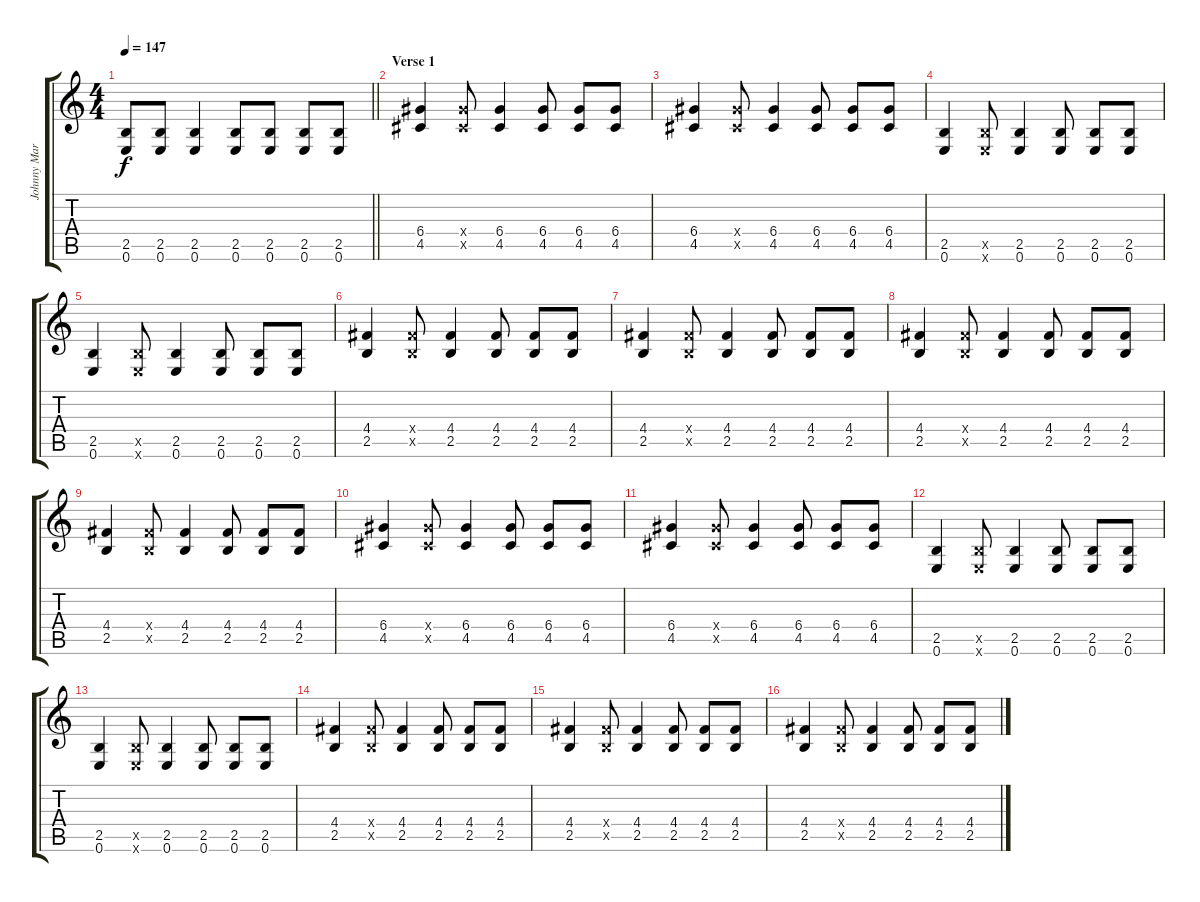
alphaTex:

\track ("Johnny Marr (Rhythm)" "Johnny Mar") {instrument overdrivenguitar}
\staff {score tabs}
\tuning (E4 B3 G3 D3 A2 E2) {hide}
\ts (4 4)
\tempo 147
\clef g2
\barLineRight lightlight
\ks c
(2.5{t} 0.6{t}).8{dy f} (2.5 0.6).8 (2.5 0.6).4 (2.5 0.6).8 (2.5 0.6).8 (2.5 0.6).8 (2.5 0.6).8 |
\section ("" "Verse 1")
(6.4 4.5).4 (6.4{x} 4.5{x}).8 (6.4 4.5).4 (6.4 4.5).8 (6.4 4.5).8 (6.4 4.5).8 |
(6.4 4.5).4 (6.4{x} 4.5{x}).8 (6.4 4.5).4 (6.4 4.5).8 (6.4 4.5).8 (6.4 4.5).8 |
(2.5 0.6).4 (2.5{x} 0.6{x}).8 (2.5 0.6).4 (2.5 0.6).8 (2.5 0.6).8 (2.5 0.6).8 |
(2.5 0.6).4 (2.5{x} 0.6{x}).8 (2.5 0.6).4 (2.5 0.6).8 (2.5 0.6).8 (2.5 0.6).8 |
(4.4 2.5).4 (4.4{x} 2.5{x}).8 (4.4 2.5).4 (4.4 2.5).8 (4.4 2.5).8 (4.4 2.5).8 |
(4.4 2.5).4 (4.4{x} 2.5{x}).8 (4.4 2.5).4 (4.4 2.5).8 (4.4 2.5).8 (4.4 2.5).8 |
(4.4 2.5).4 (4.4{x} 2.5{x}).8 (4.4 2.5).4 (4.4 2.5).8 (4.4 2.5).8 (4.4 2.5).8 |
(4.4 2.5).4 (4.4{x} 2.5{x}).8 (4.4 2.5).4 (4.4 2.5).8 (4.4 2.5).8 (4.4 2.5).8 |
(6.4 4.5).4 (6.4{x} 4.5{x}).8 (6.4 4.5).4 (6.4 4.5).8 (6.4 4.5).8 (6.4 4.5).8 |
(6.4 4.5).4 (6.4{x} 4.5{x}).8 (6.4 4.5).4 (6.4 4.5).8 (6.4 4.5).8 (6.4 4.5).8 |
(2.5 0.6).4 (2.5{x} 0.6{x}).8 (2.5 0.6).4 (2.5 0.6).8 (2.5 0.6).8 (2.5 0.6).8 |
(2.5 0.6).4 (2.5{x} 0.6{x}).8 (2.5 0.6).4 (2.5 0.6).8 (2.5 0.6).8 (2.5 0.6).8 |
(4.4 2.5).4 (4.4{x} 2.5{x}).8 (4.4 2.5).4 (4.4 2.5).8 (4.4 2.5).8 (4.4 2.5).8 |
(4.4 2.5).4 (4.4{x} 2.5{x}).8 (4.4 2.5).4 (4.4 2.5).8 (4.4 2.5).8 (4.4 2.5).8 |
(4.4 2.5).4 (4.4{x} 2.5{x}).8 (4.4 2.5).4 (4.4 2.5).8 (4.4 2.5).8 (4.4 2.5).8
